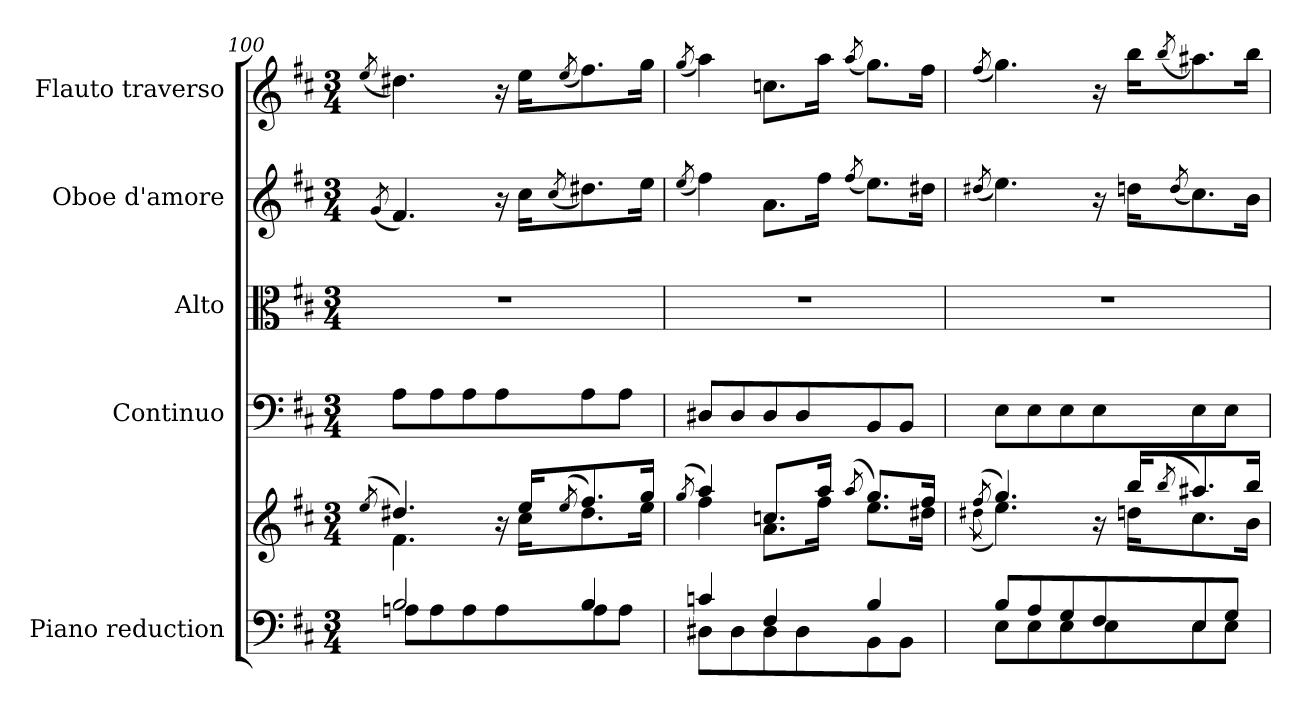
**kern	**kern	**kern	**kern	**kern	**kern
*part5	*part5	*part4	*part3	*part2	*part1
*staff6	*staff5	*staff4	*staff3	*staff2	*staff1
*I"Piano reduction	*	*I"Continuo	*I"Alto	*I"Oboe d'amore	*I"Flauto traverso
*I'Pno	*	*	*	*I'Ob	*I'Fl
*clefF4	*clefG2	*clefF4	*clefC3	*clefG2	*clefG2
*k[f#c#]	*k[f#c#]	*k[f#c#]	*k[f#c#]	*k[f#c#]	*k[f#c#]
*M3/4	*M3/4	*M3/4	*M3/4	*M3/4	*M3/4
=100	=100	=100	=100	=100	=100
.	(8qee/	.	.	(8qg/	(8qee/
*^	*^	*	*	*	*
2B/	8An\L	4.dd#X/)	4.f#\	8A\L	2.r	4.f#/)	4.dd#X\)
.	8A\	.	.	8A\	.	.	.
.	8A\	.	.	8A\	.	.	.
.	8A\	16r	16ryy	8A\	.	16r	16r
.	.	16ee/KL	16cc#\KL	.	.	16cc#\KL	16ee\KL
.	.	(>8qee/	.	.	.	(8qcc#/	(8qee/
4B/	8A\	8.ff#/)	8.dd#\	8A\	.	8.dd#X\)	8.ff#\)
.	8A\J	.	.	8A\J	.	.	.
.	.	16gg/Jk	16ee\Jk	.	.	16ee\Jk	16gg\Jk
=101	=101	=101	=101	=101	=101	=101	=101
.	.	(>8qgg/	.	.	.	(8qee/	(8qgg/
4cn/	8D#X\L	4aa/)	4ff#\	8D#X/L	2.r	4ff#\)	4aa\)
.	8D#\	.	.	8D#/	.	.	.
4F#/	8D#\	8.ccn/L	8.a\L	8D#/	.	8.a\L	8.ccn\L
.	8D#\	.	.	8D#/	.	.	.
.	.	16aa/Jk	16ff#\Jk	.	.	16ff#\Jk	16aa\Jk
.	.	(8qaa/	.	.	.	(8qff#/	(8qaa/
4B/	8BB\	8.gg/L)	8.ee\L	8BB/	.	8.ee\L)	8.gg\L)
.	8BB\J	.	.	8BB/J	.	.	.
.	.	16ff#/Jk	16dd#X\Jk	.	.	16dd#X\Jk	16ff#\Jk
=102	=102	=102	=102	=102	=102	=102	=102
.	.	(>8qff#/	(<8qdd#X\	.	.	(8qdd#X/	(8qff#/
8B/L	8E\L	4.gg/)	4.ee\)	8E\L	2.r	4.ee\)	4.gg\)
8A/	8E\	.	.	8E\	.	.	.
8G/	8E\	.	.	8E\	.	.	.
8F#/	8E\	16r	16ryy	8E\	.	16r	16r
.	.	16bb/KL	16ddn\KL	.	.	16ddn\KL	16bb\KL
.	.	(8qbb/	.	.	.	(8qdd/	(8qbb/
8E/	8E\	8.aa#X/)	8.cc#\	8E\	.	8.cc#\)	8.aa#X\)
8G/J	8E\J	.	.	8E\J	.	.	.
.	.	16bb/Jk	16b\Jk	.	.	16b\Jk	16bb\Jk
*v	*v	*	*	*	*	*	*
*	*v	*v	*	*	*	*
=	=	=	=	=	=
*-	*-	*-	*-	*-	*-
